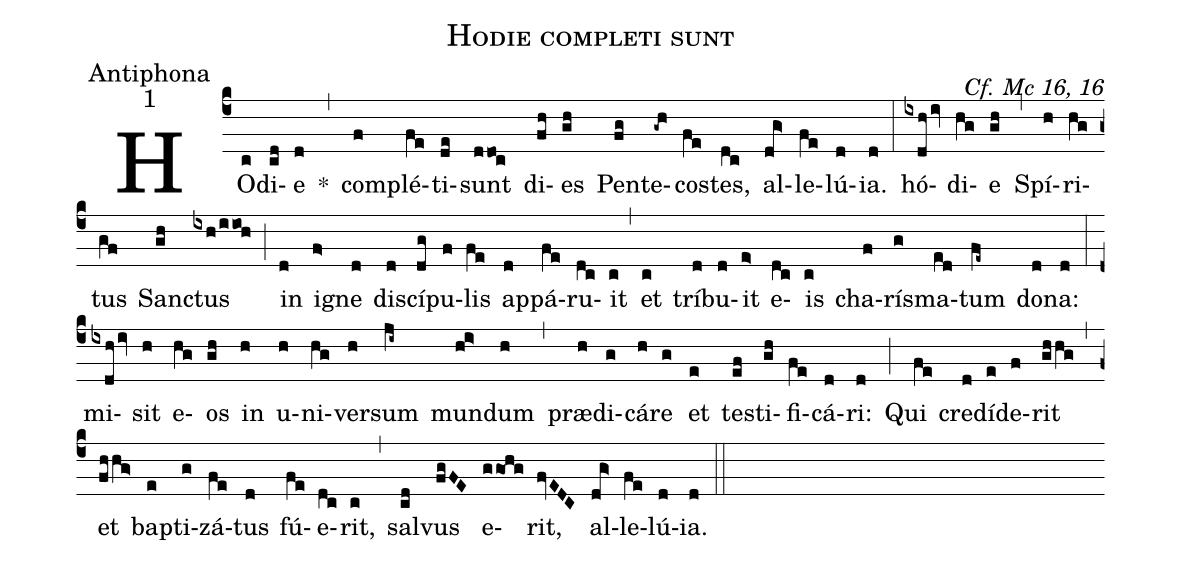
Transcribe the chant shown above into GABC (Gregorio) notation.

name:Hodie completi sunt;
office-part:Antiphona;
mode:1;
commentary:Cf. Mc 16, 16;
%%
(c4)HO(c)di(cd)e(d) *(,) com(f)plé(fe)ti(de)sunt(ddoc) di(fh)es(gh) Pen(fg)te(-gh)cos(fe)tes,(dc) al(dg>)le(fe)lú(d)ia.(d) (:)

hó(ixdhiv)di(hg)e(gh) (,) Spí(h)ri(hg)tus(gf) Sanc(gh)tus(ixh/iioh) (;)
in(d) i(f>)gne(d) di(d)scí(dg)pu(f)lis(fe) ap(d)pá(fe)ru(dc)it(c) (,)
et(c) trí(d)bu(d)it(e>) e(dc)is(c) cha(f)rís(g)ma(ed)tum(fe~) do(d)na:(d) (:)

mi(ixdhiv)sit(h) e(hg)os(gh) in(h) u(h)ni(hg)ver(h)sum(ji~) mun(hi>)dum(h) (,) præ(h)di(g)cá(h)re(g) et(e) tes(ef)ti(gh)fi(fe)cá(d)ri:(d) (;)

Qui(fe) cre(d)dí(e)de(f)rit(ghhg) (,) et(fhhg>) bap(e)ti(g)zá(fe)tus(d) fú(fe)e(dc)rit,(c) (,)

sal(cd)vus(fgFE) e(ggo!h!g)rit,(fvEDC) al(dg>)le(fe)lú(d)ia.(d) (::)
